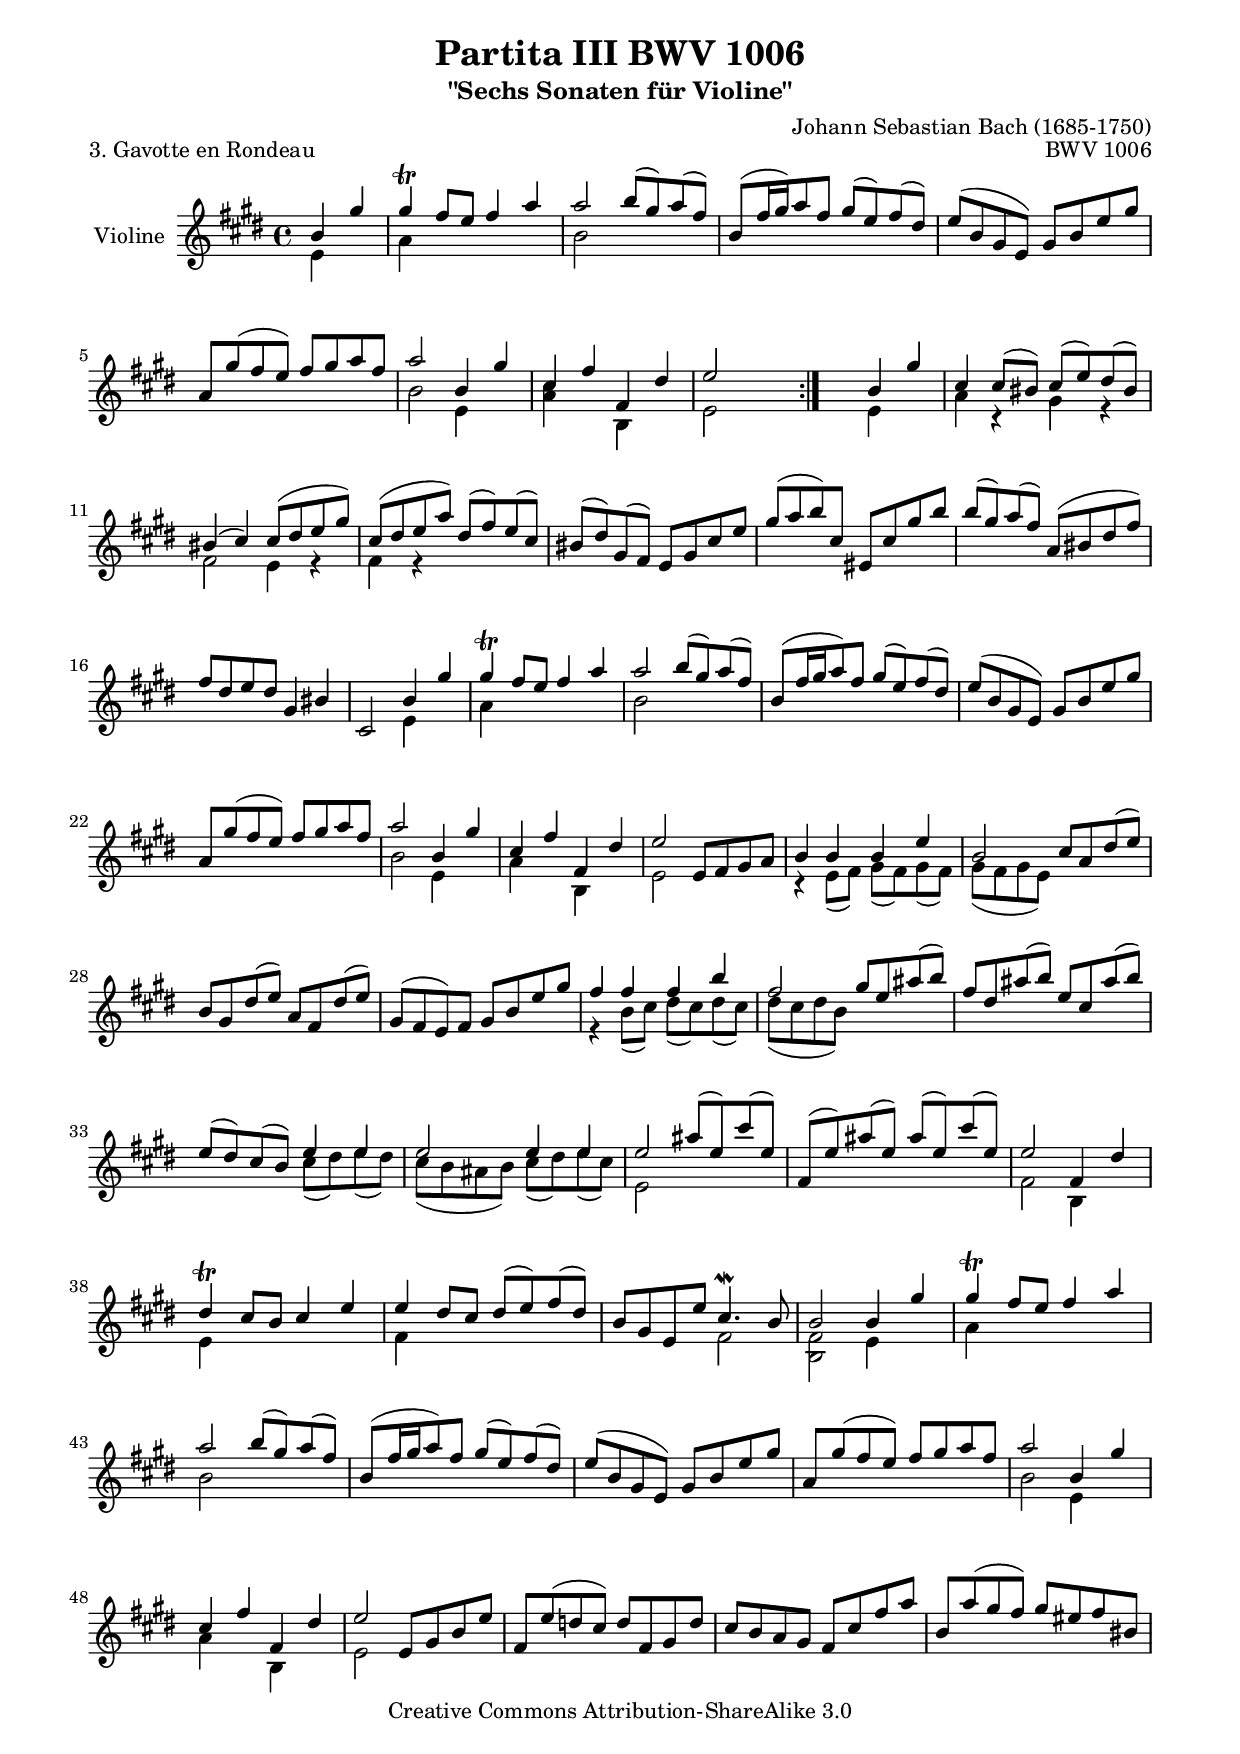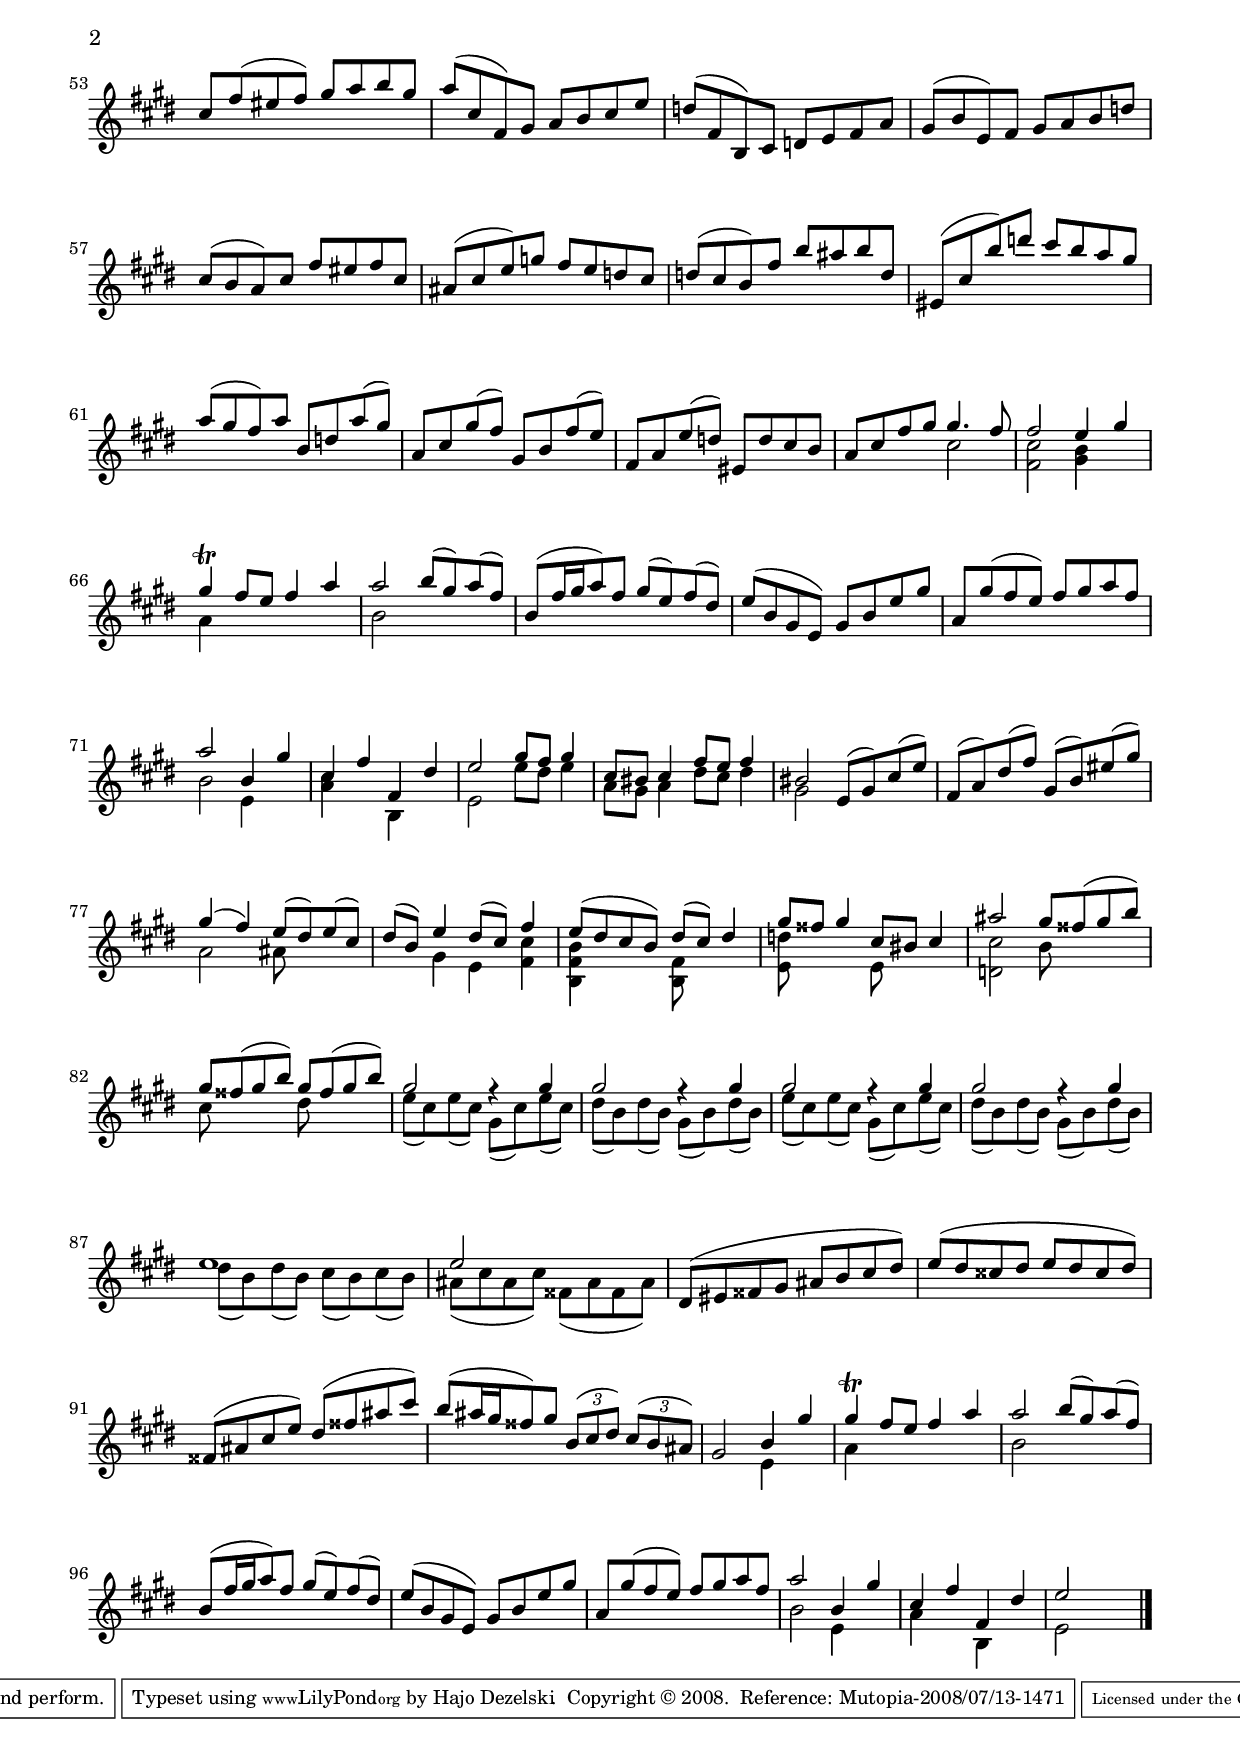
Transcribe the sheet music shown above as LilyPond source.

\version "2.11.49"

\paper {
    page-top-space = #0.0
    %indent = 0.0
    line-width = 18.0\cm
    ragged-bottom = ##f
    ragged-last-bottom = ##f
}

% #(set-default-paper-size "a4")

#(set-global-staff-size 19)

\header {
        title = "Partita III BWV 1006"
        subtitle = "\"Sechs Sonaten für Violine\""
        piece = "3. Gavotte en Rondeau"
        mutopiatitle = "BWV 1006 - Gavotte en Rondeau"
        composer = "Johann Sebastian Bach (1685-1750)"
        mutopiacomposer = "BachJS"
        opus = "BWV 1006"
        date = "1720"
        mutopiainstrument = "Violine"
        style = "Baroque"
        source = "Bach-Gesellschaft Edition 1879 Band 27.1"
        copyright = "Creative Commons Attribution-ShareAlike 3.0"
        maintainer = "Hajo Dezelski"
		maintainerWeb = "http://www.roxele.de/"
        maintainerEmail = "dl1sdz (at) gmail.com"
	
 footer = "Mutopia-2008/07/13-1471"
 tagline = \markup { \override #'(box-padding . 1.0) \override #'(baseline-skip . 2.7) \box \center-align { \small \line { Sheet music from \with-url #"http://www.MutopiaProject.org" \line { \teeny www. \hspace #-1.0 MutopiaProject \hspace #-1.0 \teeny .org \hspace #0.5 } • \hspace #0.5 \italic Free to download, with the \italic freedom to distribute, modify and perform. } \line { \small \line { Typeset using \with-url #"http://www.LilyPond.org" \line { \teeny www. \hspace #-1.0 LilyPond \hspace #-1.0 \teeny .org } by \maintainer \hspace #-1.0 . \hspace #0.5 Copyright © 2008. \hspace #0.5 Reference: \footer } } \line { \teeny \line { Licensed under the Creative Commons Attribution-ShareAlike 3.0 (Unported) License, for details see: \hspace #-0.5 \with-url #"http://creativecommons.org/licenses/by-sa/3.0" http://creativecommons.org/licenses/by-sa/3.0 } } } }
}

melodyOne = \relative b' {
	\repeat volta 2 { % begin repeat
	    \partial 2  b4 gis'4 | % 1
		gis4 \trill fis8 [ e ] fis4 a | % 2
		a2 b8 [ (gis) a (fis) ] | % 3
		b,8 [ (fis'16 gis) a8 fis ] gis [ (e) fis (dis) ] | % 4
		e8 [ (b gis e) ] gis [ b e gis ] | % 5
		a,8 [ gis' (fis e) ] fis [ gis a fis ] | % 6
		a2 b,4 gis' | % 7
		cis,4 fis fis, dis' | % 8
		e2 s2 | % 9
	} % end repeat

    	s2 b4 gis' | % 10
		cis,4 cis8 [ (bis) ] cis [ (e) dis (bis) ] | % 11
		bis4 (cis) cis8 [ (dis e gis) ] | % 12
		cis,8 [ (dis e a) ] dis, [ (fis) e (cis) ] | % 13
		bis8 [ (dis) gis, (fis) ] e [ gis cis e ] | % 14
		gis8 [ (a b) cis, ] eis, [ cis' gis' b ] | % 15
		b8 [ (gis) a (fis) ] a, [ (bis dis fis) ] | % 16
		fis8 [ dis e dis ] gis,4 bis | % 17
		cis,2 b'4 gis' | % 18
		gis4 \trill fis8 [ e ] fis4 a | % 19
		a2 b8 [ (gis) a (fis) ] | % 20
		b,8 [ (fis'16 gis a8) fis ] gis [( e) fis (dis) ] | % 21
		e8 [ (b gis e) ] gis [ b e gis ] | %22
		a,8 [ gis' (fis e) ] fis [ gis a fis ] | % 23
		a2 b,4 gis' | % 24
		cis,4 fis fis, dis' | % 25
		e2 e,8 [ fis gis a ] | % 26
		b4 b b e | % 27
		b2 cis8 [ a dis (e) ] | % 28
		b8 [ gis dis' (e) ] a, [ fis dis' (e) ] | % 29
		gis,8 [ (fis e) fis ] gis [ b e gis ] | % 30
		fis4 fis fis b | % 31
		fis2 gis8 [ e ais (b) ] | % 32
		fis8 [ dis ais' (b) ] e, [ cis ais' (b) ] | % 33
		e,8 [ (dis) cis (b) ] e4 e ] | % 34
		e2 e4 e | % 35
		e2 ais8 [ (e) cis' (e,) ] | % 36
		fis,8 [ (e') ais (e)] ais [ (e) cis' (e,) ] | % 37
		e2 fis,4 dis' | % 38
		dis4 \trill cis8 [ b ] cis4 e | % 39
		e4 dis8 [ cis ] dis [ (e) fis (dis) ] | % 40
		b8 [ gis e e' ] cis4. \mordent b8 | % 41
		b2 b4 gis' | % 42
		gis4 \trill fis8 [ e ] fis4 a | % 43
		a2 b8 [ (gis) a (fis) ] | % 44
		b,8 [ (fis'16 gis a8) fis ] gis [ (e) fis (dis) ] | % 45
		e8 [( b gis e) ] gis [ b e gis ] | % 46
		a,8 [ gis' (fis e) ] fis [ gis a fis ] | % 47
		a2 b,4 gis' | % 48
		cis,4 fis fis, dis' | % 49
		e2 e,8 [ gis b e ] | % 50
		fis,8 [ e' (d cis) ] d [ fis, gis d' ] | % 51
		cis8 [ b a gis ] fis [ cis' fis a ] | % 52
		b,8 [ a' (gis fis) ] gis [ eis fis bis, ] | % 53
		cis8 [ fis (eis fis) ] gis [ a b gis ] | % 54
		a8 [ (cis, fis,) gis ] a [ b cis e ] | % 55
		d8 [ (fis, b,) cis ] d [ e fis a ] | % 56
		gis8 [ (b e,) fis ] gis [ a b d ] | % 57
		cis8 [ (b a) cis ] fis [ eis fis cis ] | % 58
		ais8 [ (cis e) g ] fis [ e d cis ] | % 59
		d8 [ (cis b) fis' ] b [ ais b d, ] | % 60
		eis,8 [ (cis' b') d ] cis [ b a gis ] | % 61
		a8 [ (gis fis) a ] b, [ d a' (gis) ] | % 62
		a,8 [ cis gis' (fis) ] gis, [ b fis' (e) ] | % 63
		fis,8 [ a e' (d) ] eis, [ d' cis b ] | % 64
		a8 [ cis fis gis ] gis4. fis8 | % 65
		fis2 e4 gis | % 66
		gis4 \trill fis8 [ e ] fis4 a | % 67
		a2 b8 [ (gis) a (fis) ] | % 68
		b,8 [ (fis'16 gis a8) fis ] gis [ (e) fis (dis) ] | % 69
		e8 [ (b gis e) ] gis [ b e gis ] | % 70
		a,8 [ gis' (fis e) ] fis [ gis a fis ] | % 71
		a2 b,4 gis' | % 72
		cis,4 fis fis, dis' | % 73
		e2 gis8 [ fis ] gis4 | % 74
		cis,8 [ bis ] cis4 fis8 [ e ] fis4 | % 75
		bis,2 e,8 [ (gis) cis (e) ] | % 76
		fis,8 [ (a) dis (fis) ] gis, [ (b) eis (gis) ] | % 77
		gis4 (fis) e8 [ (dis) e (cis) ] | % 78
		dis8 [ (b) ] e4 dis8 [ (cis) ] fis4 | % 79
		e8 [ (dis cis b) ] dis [ (cis) ] dis4 | % 80
		gis8 [ fisis ] gis4 cis,8 [ bis ] cis4 | % 81
		ais'2 gis8 [ fisis (gis b) ] | %82
		gis8 [ fisis (gis b) ] gis [ fisis (gis b) ] | % 83
		gis2 r4 gis4 | % 84
		gis2 r4 gis4 | % 85
    	gis2 r4 gis4 | % 86
		gis2 r4 gis4 | % 87
		e1  | % 88
		e2 s2 | % 89
		dis,8 [ (eis fisis gis ] ais [ b cis dis) ] | % 90
		e [ (dis cisis dis ] e [ dis cisis dis) ] | % 91
		fisis,8 [ (ais cis e) ] dis [ (fisis ais cis) ] | % 92
		b8 [ (ais16 gis fisis8) gis ] 
		\times 2/3 { b,8 [ (cis dis) ] } 
		\times 2/3 { cis8 [ (b ais) ]} | % 93
		gis2 b4 gis' | % 94
		gis4 \trill fis8 [ e ] fis4 a | % 95
		a2 b8 [ (gis) a (fis) ] | % 96
		b,8 [ (fis'16 gis a8) fis ] gis [ (e) fis (dis) ] | % 97
		e8 [ (b gis e) ] gis [ b e gis ] | % 98
		a,8 [ gis' (fis e) ] fis [ gis a fis ] | % 99
		a2 b,4 gis' | % 100
		cis,4 fis fis, dis' | % 101
		e2 s2 \bar "|." % 102
    
}

melodyTwo =  \relative e' {
	\repeat volta 2 { % begin repeat
		\partial 2 e4 s4  | % 1
		a4 s2. | % 2
		b2 s2 | % 3
		s1*3 | % 6
		b2 e,4 s4 | % 7
		<a cis>4 s4 b,4 s4 | % 8
		e2 s2 | % 9
	} % end repeat

	   s2 e4 s4 | % 10
	   a4 r4 gis4 r4 | % 11
	   fis2 e4 r4 | % 12
	   fis4 r4 s2 | % 13
	   s1*4 | % 17
	   s2 e4 s4 | % 18
	   a4 s2. | % 19
	   b2 s2 | % 20
	   s1*3 | % 23
	   b2 e,4 s4 | % 24
	   a4 s4 b,4 s4 | % 25
	   e2 s2 | % 26
	   r4 e8 [ (fis) ] gis [ (fis) gis (fis) ] | % 27
	   gis8 [ (fis gis e)] s2 | % 28
	   s1*2 | % 30
	   r4 b'8 [ (cis) ] dis [ (cis) dis (cis) ] | % 31
	   dis8 [ (cis dis b)] s2 | % 32
	   s1 | % 33
	   s2 cis8 [ (dis) e (dis) ] | % 34
	   cis8 [ (b ais b) ] cis [ (dis) e (cis) ] | % 35
	   e,2 s2 | % 36
	   s1 | % 37
	   fis2 b,4 s4 | % 38
	   e4 s2. | % 39
	   fis4 s2. | % 40
	   s2 fis2 | % 41
	   <b, fis'>2 e4 s4 | % 42
	   a4 s2. | % 43
	   b2 s2 | % 44
	   s1*3 | % 47
	   b2 e,4 s4 | % 48
	   a4 s4 b,4 s4 | % 49
	   e2 s2 | % 50
	   s1*14 | % 64
	   s2 cis'2 | % 65
	   <fis, cis'>2 <gis b>4 s4 | % 66
	   a4 s2. | % 67
	   b2 s2 | % 68
	   s1*3 | % 71
	   b2 e,4 s4 | % 72
	   <a cis>4 s4  b,4 s4 | % 73
	   e2 e'8 [ dis ] e4 | % 74
	   a,8 [ gis ] a4 dis8 [ cis ] dis4 | % 75
	   gis,2 s2| % 76
	   s1 | % 77
	   a2 ais8 s4. | % 78
	   s4 gis4 e <fis cis'>| % 79
	   <b, fis' b>4 s4 <b fis'>8 s4. | % 80
	   <e d'>8 s4. e8 s4. | % 81
	   <d cis'>2 b'8 s4. | % 82
	   cis8 s4. dis8 s4. | % 83
	   e8 [ (cis) e (cis) ] gis [ (cis) e (cis) ] | % 84
	   dis8 [ (b) dis (b) ] gis [ (b) dis (b) ] | % 85
	   e8 [ (cis) e (cis) ] gis [ (cis) e (cis) ] | % 86
	   dis8 [ (b) dis (b) ] gis [ (b) dis (b) ] | % 87
	   dis8 [ (b) dis (b) ] cis [ (b) cis (b) ] | % 88
	   ais8 [ (cis ais cis) ] fisis, [ (ais fisis ais) ] | % 89
	   s1*4 | % 93
	   s2 e4 s4 | % 94
	   a4 s2. | % 95
	   b2 s2 | % 96
	   s1*3 | % 99
	   b2 e,4 s4 | % 100
	   a4 s4 b,4 s4 | % 101
	   e2 s2 \bar "|." % 102
	
}


melody = << \melodyOne \\ \melodyTwo  >>


% The score definition

\score {
	\context Staff << 
        \set Staff.instrumentName = "Violine"
		\set Staff.midiInstrument = "violin"
        { \clef treble \key e \major \time 4/4 \melody  }
    >>
	\layout { }
 	 \midi { }
}
